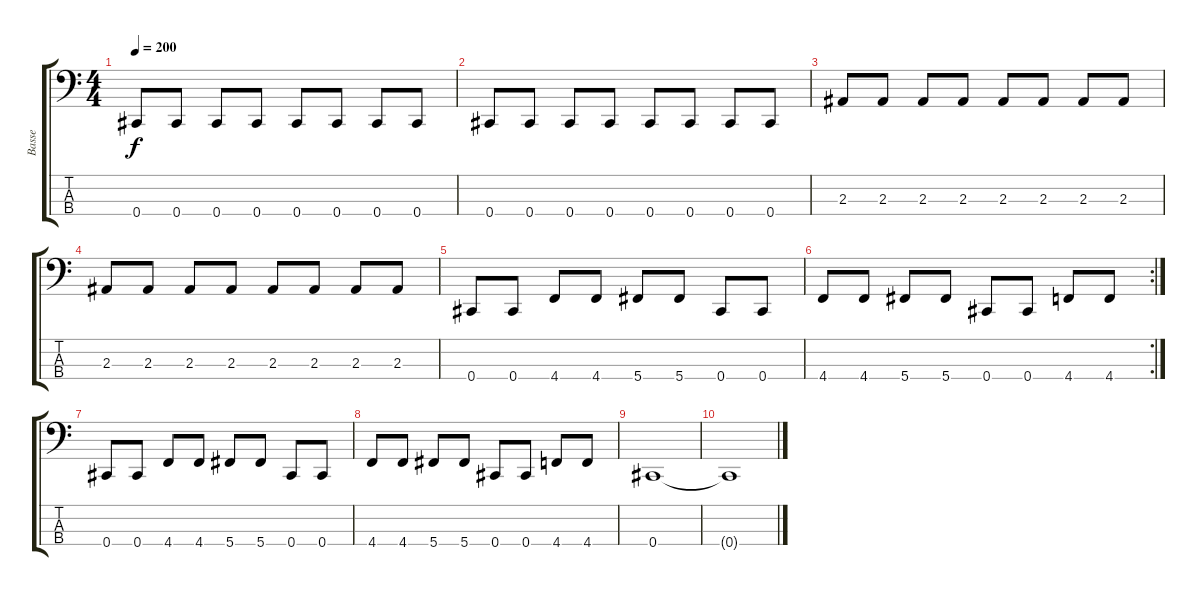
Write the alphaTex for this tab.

\track ("Basse" "Basse") {instrument electricbasspick}
\staff {score tabs}
\tuning (Gb2 Db2 Ab1 Db1) {hide}
\ts (4 4)
\tempo 200
\clef f4
\ks c
0.4.8{dy f} 0.4.8 0.4.8 0.4.8 0.4.8 0.4.8 0.4.8 0.4.8 |
0.4.8 0.4.8 0.4.8 0.4.8 0.4.8 0.4.8 0.4.8 0.4.8 |
2.3.8 2.3.8 2.3.8 2.3.8 2.3.8 2.3.8 2.3.8 2.3.8 |
2.3.8 2.3.8 2.3.8 2.3.8 2.3.8 2.3.8 2.3.8 2.3.8 |
0.4.8 0.4.8 4.4.8 4.4.8 5.4.8 5.4.8 0.4.8 0.4.8 |
\rc 2
4.4.8 4.4.8 5.4.8 5.4.8 0.4.8 0.4.8 4.4.8 4.4.8 |
0.4.8 0.4.8 4.4.8 4.4.8 5.4.8 5.4.8 0.4.8 0.4.8 |
4.4.8 4.4.8 5.4.8 5.4.8 0.4.8 0.4.8 4.4.8 4.4.8 |
0.4.1 |
0.4{t}.1
